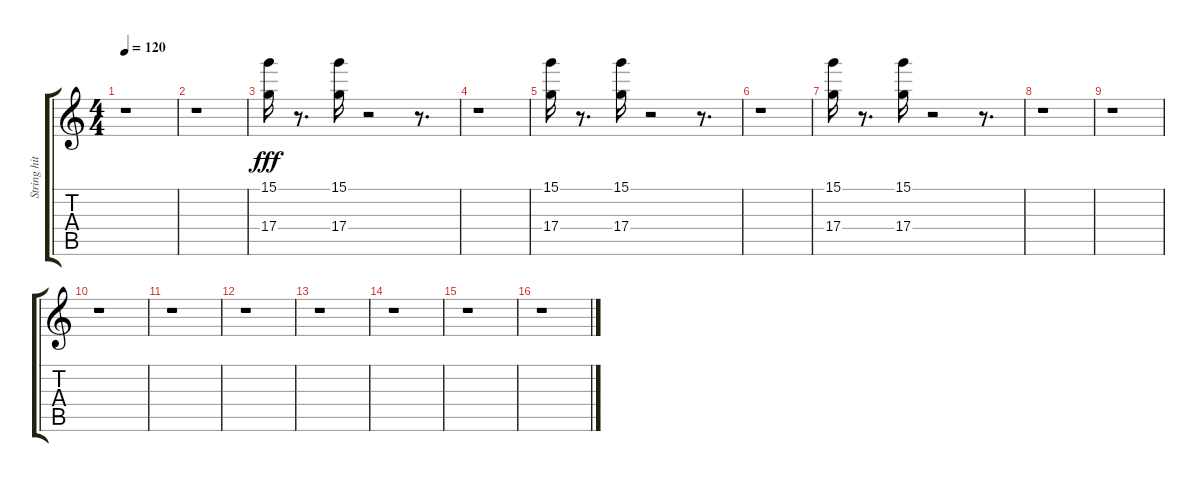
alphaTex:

\track ("String hits" "String hit") {instrument acousticguitarsteel}
\staff {score tabs}
\tuning (E4 B3 G3 D3 A2 E2) {hide}
\ts (4 4)
\tempo 120
\clef g2
\ks c
r.1{dy fff} |
r.1 |
(15.1 17.4).16 r.8{d} (15.1 17.4).16 r.2 r.8{d} |
r.1 |
(15.1 17.4).16 r.8{d} (15.1 17.4).16 r.2 r.8{d} |
r.1 |
(15.1 17.4).16 r.8{d} (15.1 17.4).16 r.2 r.8{d} |
r.1 |
r.1 |
r.1 |
r.1 |
r.1 |
r.1 |
r.1 |
r.1 |
r.1
